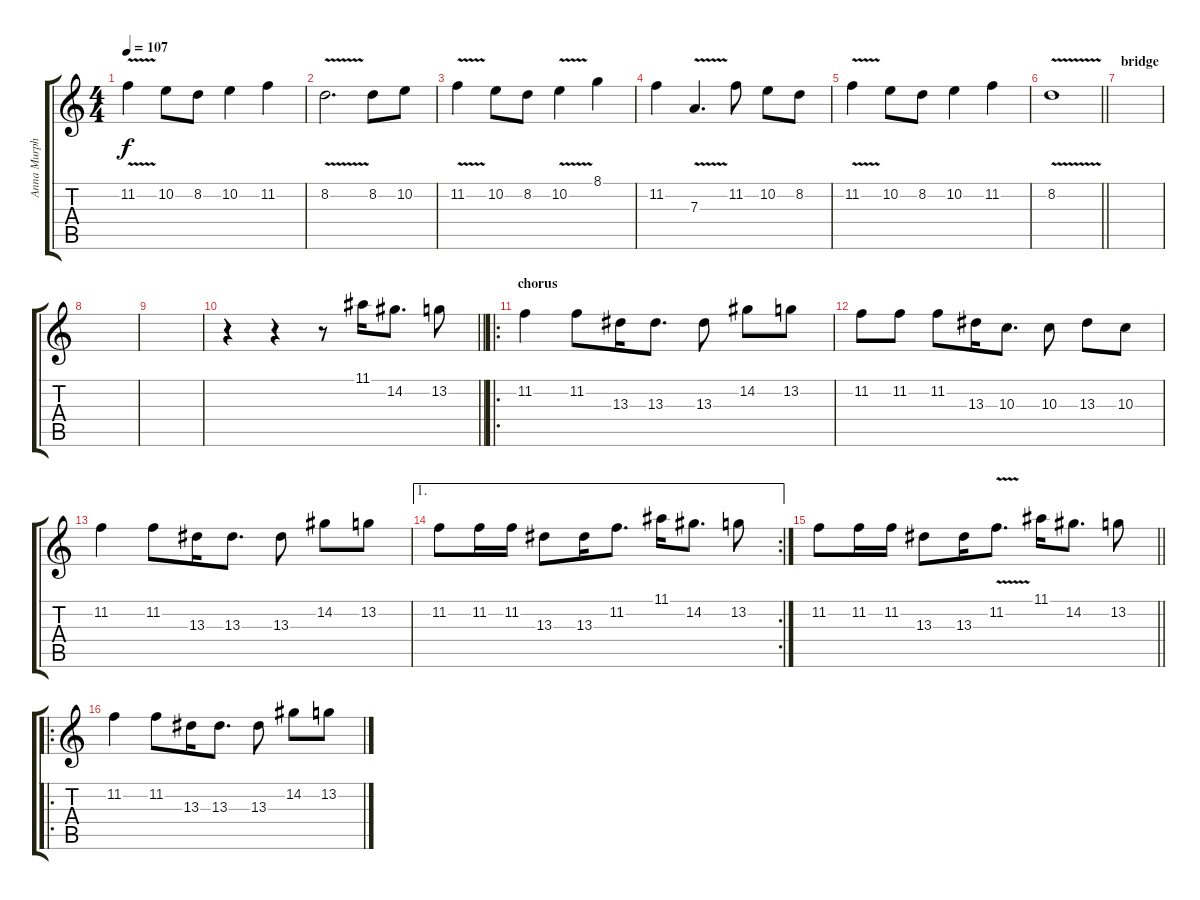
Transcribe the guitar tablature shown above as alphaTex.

\track ("Anna Murphy" "Anna Murph") {instrument contrabass}
\staff {score tabs}
\tuning (B3 Gb3 D3 A2 E2 B1) {hide}
\ts (4 4)
\tempo 107
\clef g2
\ks c
11.2{v}.4{dy f} 10.2.8 8.2.8 10.2.4 11.2.4 |
8.2{v}.2{d} 8.2.8 10.2.8 |
11.2{v}.4 10.2.8 8.2.8 10.2{v}.4 8.1.4 |
11.2.4 7.3{v}.4{d} 11.2.8 10.2.8 8.2.8 |
11.2{v}.4 10.2.8 8.2.8 10.2.4 11.2.4 |
\barLineRight lightlight
8.2{v}.1 |
\section ("" "bridge")
|
|
|
\barLineRight lightlight
r.4 r.4 r.8 11.1.16 14.2.8{d} 13.2.8 |
\ro
\section ("" "chorus")
11.2.4 11.2.8 13.3.16 13.3.8{d} 13.3.8 14.2.8 13.2.8 |
11.2.8 11.2.8 11.2.8 13.3.16 10.3.8{d} 10.3.8 13.3.8 10.3.8 |
11.2.4 11.2.8 13.3.16 13.3.8{d} 13.3.8 14.2.8 13.2.8 |
\ae 1
\rc 2
11.2.8 11.2.16 11.2.16 13.3.8 13.3.16 11.2.8{d} 11.1.16 14.2.8{d} 13.2.8 |
\barLineRight lightlight
11.2.8 11.2.16 11.2.16 13.3.8 13.3.16 11.2{v}.8{d} 11.1.16 14.2.8{d} 13.2.8 |
\ro
\section ("" "")
11.2.4 11.2.8 13.3.16 13.3.8{d} 13.3.8 14.2.8 13.2.8
